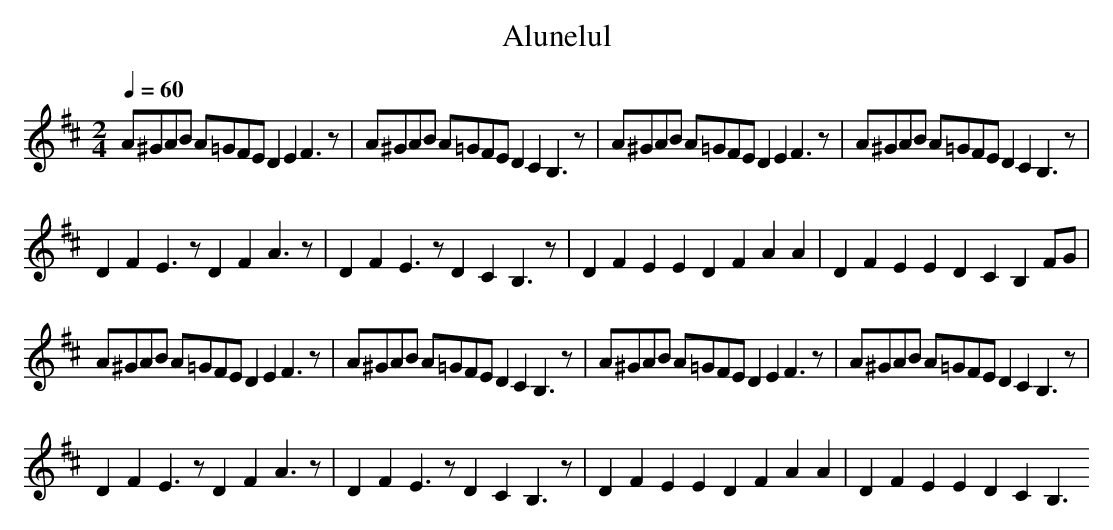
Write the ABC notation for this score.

X:1
T: Alunelul
M: 2/4
L: 1/4
Q:1/4=60
K:D % 2 sharps
A/2^G/2A/2B/2 A/2=G/2F/2E/2 DE F3/2z/2|A/2^G/2A/2B/2 A/2=G/2F/2E/2 DC B,3/2z/2|A/2^G/2A/2B/2 A/2=G/2F/2E/2 DE F3/2z/2|A/2^G/2A/2B/2 A/2=G/2F/2E/2 DC B,3/2z/2|
DF E3/2z/2 DF A3/2z/2|DF E3/2z/2 DC B,3/2z/2|DF EE DF AA|DF EE DC B,F/2G/2|
A/2^G/2A/2B/2 A/2=G/2F/2E/2 DE F3/2z/2|A/2^G/2A/2B/2 A/2=G/2F/2E/2 DC B,3/2z/2|A/2^G/2A/2B/2 A/2=G/2F/2E/2 DE F3/2z/2|A/2^G/2A/2B/2 A/2=G/2F/2E/2 DC B,3/2z/2|
DF E3/2z/2 DF A3/2z/2|DF E3/2z/2 DC B,3/2z/2|DF EE DF AA|DF EE DC B,3/2
